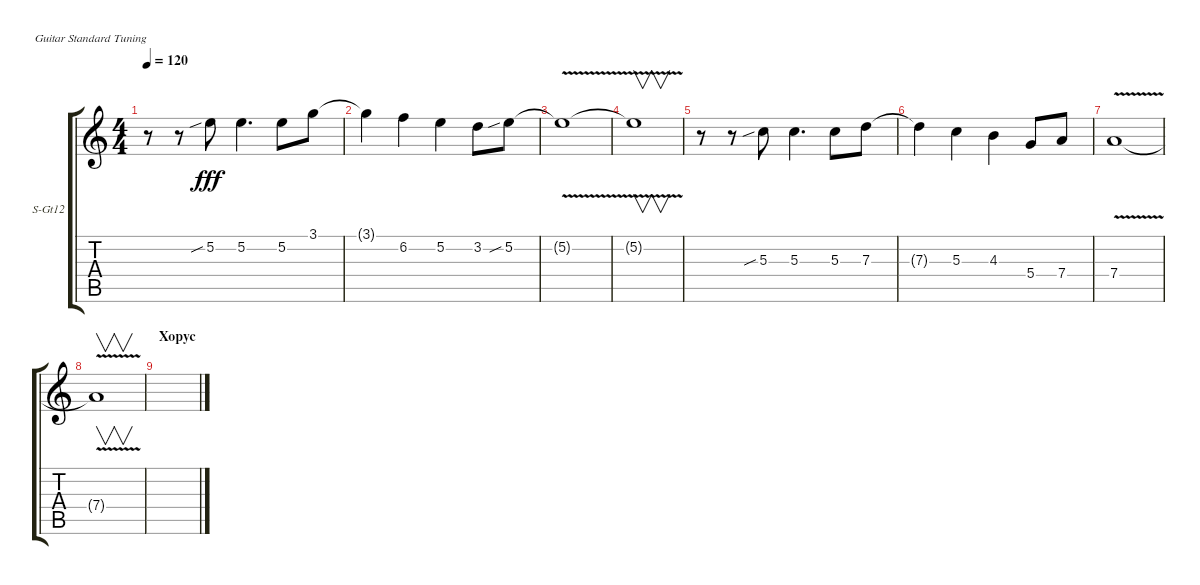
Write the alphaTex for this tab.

\defaultSystemsLayout 4
\bracketExtendMode groupsimilarinstruments
\firstSystemTrackNameOrientation horizontal
\otherSystemsTrackNameOrientation horizontal
\track ("Vox" "S-Gt12") {instrument acousticguitarsteel}
\staff {score tabs}
\tuning (E4 B3 G3 D3 A2 E2)
\ts (4 4)
\tempo 120
\clef g2
\scale
0.333333
\ks c
r.8{dy fff} r.8 5.2{sib}.8 5.2.4{d} 5.2.8 3.1.8 |
\scale
0.333333 3.1{t}.4 6.2.4 5.2.4 3.2.8 5.2{sib}.8 |
\scale
0.333333 5.2{v t}.1 |
\scale
0.333333 5.2{t}.1{v} |
\scale
0.333333 r.8 r.8 5.3{sib}.8 5.3.4{d} 5.3.8 7.3.8 |
7.3{t}.4 5.3.4 4.3.4 5.4.8 7.4.8 |
7.4{v}.1 |
7.4{t}.1{v} |
\section ("" "Хорус")
\scale
0.333333 |
\scale
0.333333 |
\scale
0.333333 |
\scale
0.333333 |
\scale
0.333333 |
\scale
0.333333 |
\scale
0.333333 |
\scale
0.333333
